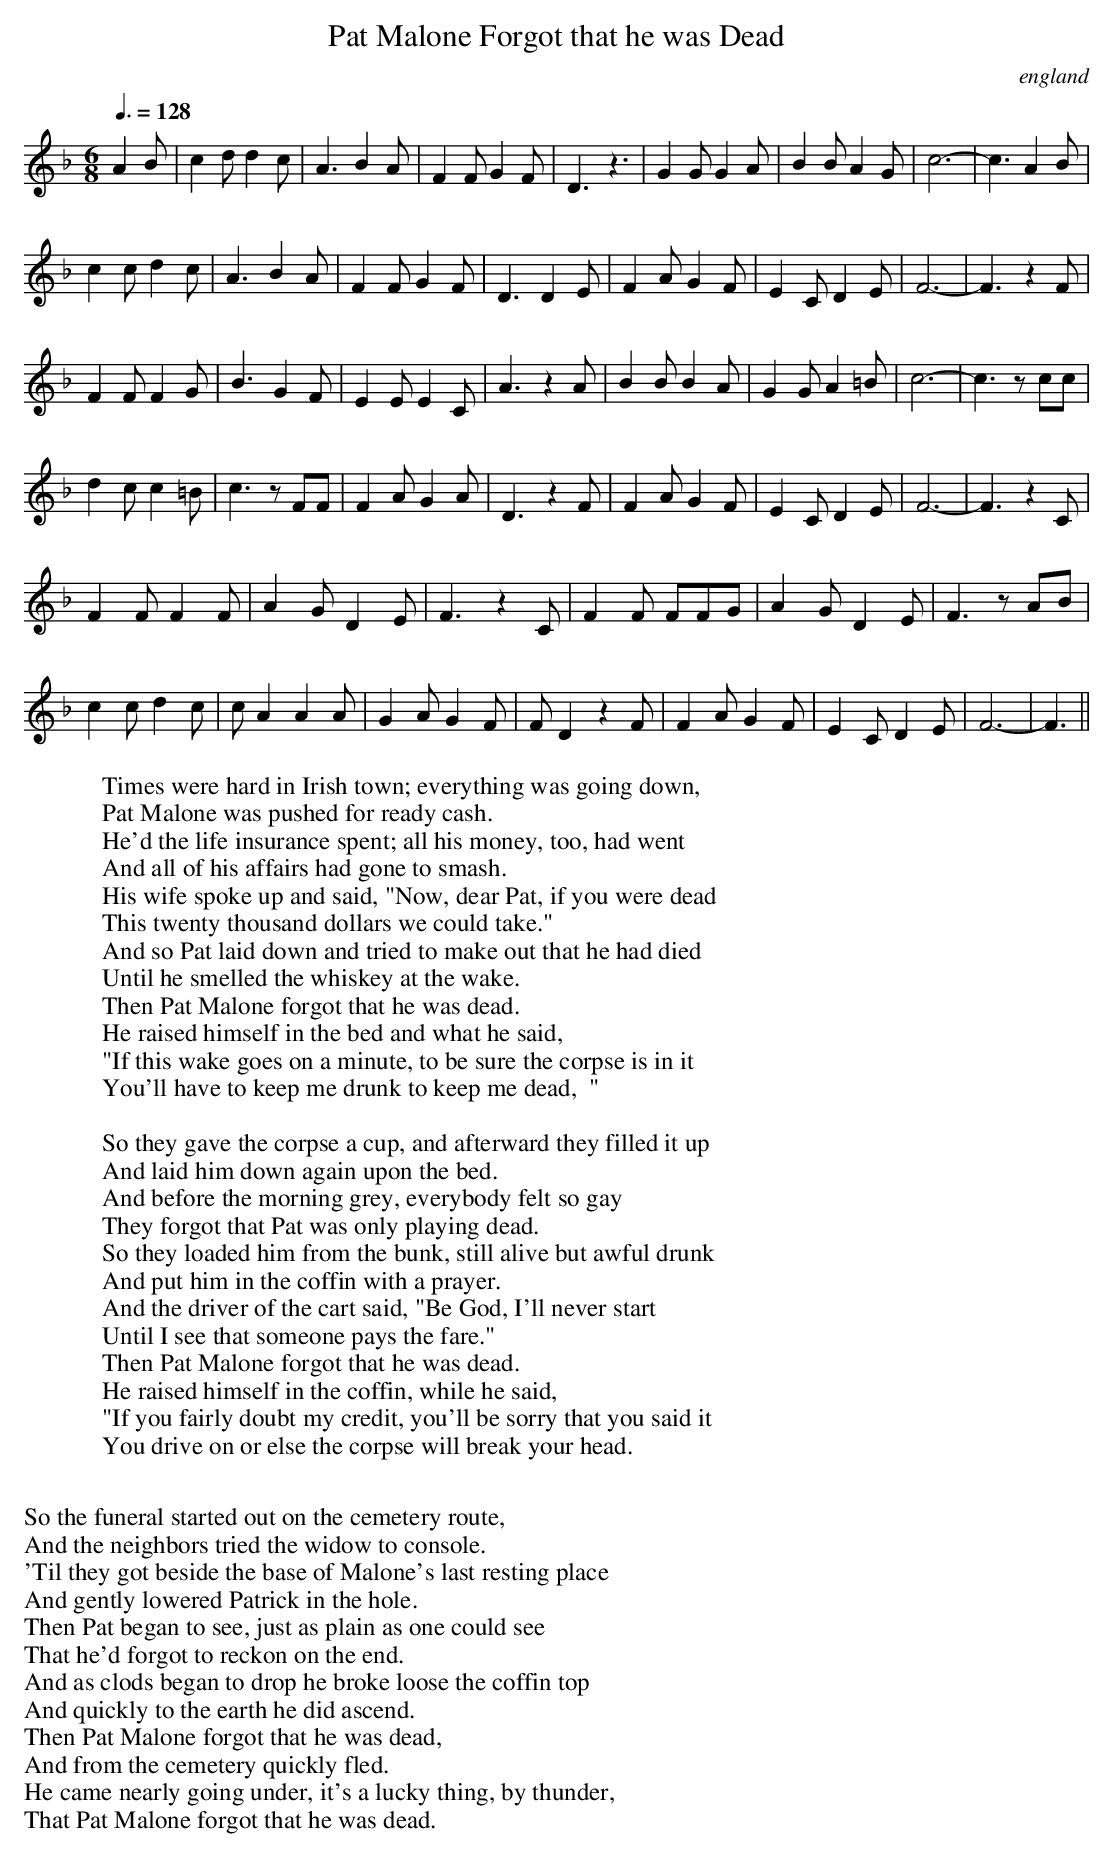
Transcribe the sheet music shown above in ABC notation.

X:1
T:Pat Malone Forgot that he was Dead
O:england
M:6/8
L:1/8
Q:3/8=128
W:Times were hard in Irish town; everything was going down,
W:Pat Malone was pushed for ready cash.
W:He'd the life insurance spent; all his money, too, had went
W:And all of his affairs had gone to smash.
W:His wife spoke up and said, "Now, dear Pat, if you were dead
W:This twenty thousand dollars we could take."
W:And so Pat laid down and tried to make out that he had died
W:Until he smelled the whiskey at the wake.
W:Then Pat Malone forgot that he was dead.
W:He raised himself in the bed and what he said,
W:"If this wake goes on a minute, to be sure the corpse is in it
W:You'll have to keep me drunk to keep me dead,  "
W:
W:So they gave the corpse a cup, and afterward they filled it up
W:And laid him down again upon the bed.
W:And before the morning grey, everybody felt so gay
W:They forgot that Pat was only playing dead.
W:So they loaded him from the bunk, still alive but awful drunk
W:And put him in the coffin with a prayer.
W:And the driver of the cart said, "Be God, I'll never start
W:Until I see that someone pays the fare."
W:Then Pat Malone forgot that he was dead.
W:He raised himself in the coffin, while he said,
W:"If you fairly doubt my credit, you'll be sorry that you said it
W:You drive on or else the corpse will break your head.
W:
W:So the funeral started out on the cemetery route,
W:And the neighbors tried the widow to console.
W:'Til they got beside the base of Malone's last resting place
W:And gently lowered Patrick in the hole.
W:Then Pat began to see, just as plain as one could see
W:That he'd forgot to reckon on the end.
W:And as clods began to drop he broke loose the coffin top
W:And quickly to the earth he did ascend.
W:Then Pat Malone forgot that he was dead,
W:And from the cemetery quickly fled.
W:He came nearly going under, it's a lucky thing, by thunder,
W:That Pat Malone forgot that he was dead.
K:F
A2B|c2d d2c|A3 B2A|F2F G2F|D3 z3|G2G G2A|B2B A2G|c6-|c3 A2B |
c2c d2c|A3 B2A|F2F G2F|D3 D2E |F2A G2F|E2C D2E|F6-|F3 z2F |
F2F F2G|B3 G2F|E2E E2C|A3 z2A|B2B B2A|G2G A2=B|c6-|c3 zcc|
d2c c2=B|c3 zFF|F2A G2A|D3 z2F|F2A G2F|E2C D2E|F6-|F3 z2C|
F2F F2F|A2G D2E|F3 z2C|F2F FFG|A2G D2E|F3 zAB|
c2c d2c|cA2 A2A|G2A G2F|FD2 z2F|F2A G2F|E2C D2E|F6-|F3||
